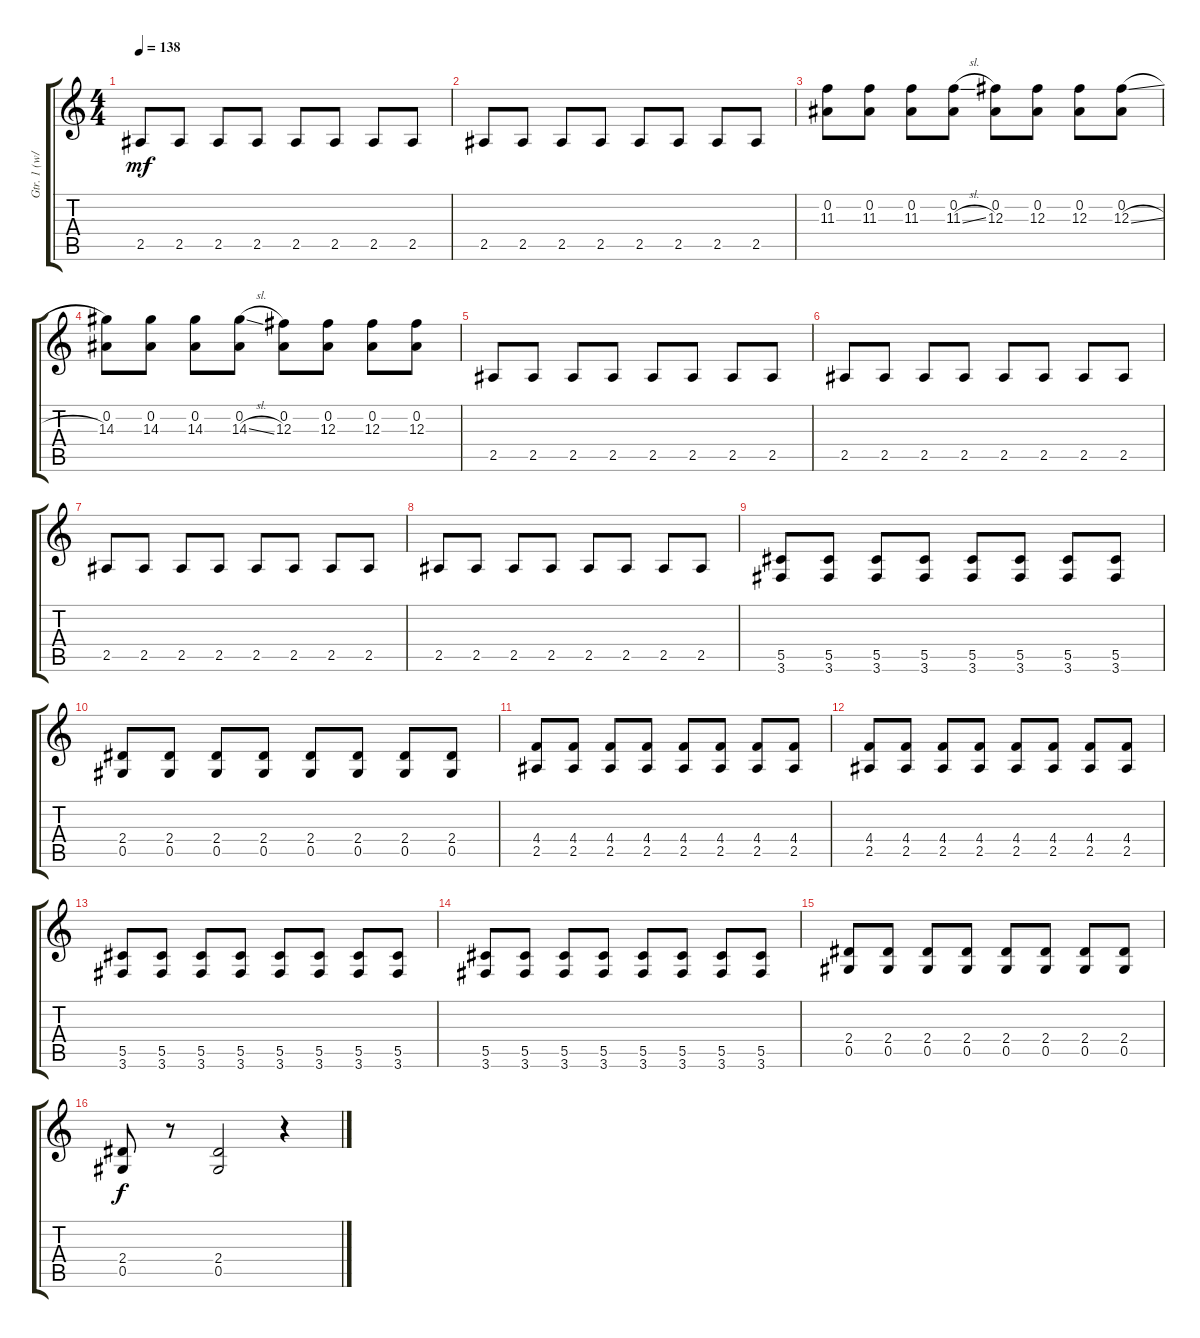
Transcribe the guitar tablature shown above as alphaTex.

\track ("Gtr. 1 (w/dist.)" "Gtr. 1 (w/") {instrument overdrivenguitar}
\staff {score tabs}
\tuning (Eb4 Bb3 Gb3 Db3 Ab2 Eb2) {hide}
\ts (4 4)
\tempo 138
\clef g2
\ks c
2.5.8{dy mf} 2.5.8 2.5.8 2.5.8 2.5.8 2.5.8 2.5.8 2.5.8 |
2.5.8 2.5.8 2.5.8 2.5.8 2.5.8 2.5.8 2.5.8 2.5.8 |
(0.2 11.3).8 (0.2 11.3).8 (0.2 11.3).8 (0.2 11.3{sl}).8 (0.2 12.3).8 (0.2 12.3).8 (0.2 12.3).8 (0.2 12.3{sl}).8 |
(0.2 14.3).8 (0.2 14.3).8 (0.2 14.3).8 (0.2 14.3{sl}).8 (0.2 12.3).8 (0.2 12.3).8 (0.2 12.3).8 (0.2 12.3).8 |
2.5.8 2.5.8 2.5.8 2.5.8 2.5.8 2.5.8 2.5.8 2.5.8 |
2.5.8 2.5.8 2.5.8 2.5.8 2.5.8 2.5.8 2.5.8 2.5.8 |
2.5.8 2.5.8 2.5.8 2.5.8 2.5.8 2.5.8 2.5.8 2.5.8 |
2.5.8 2.5.8 2.5.8 2.5.8 2.5.8 2.5.8 2.5.8 2.5.8 |
(5.5 3.6).8 (5.5 3.6).8 (5.5 3.6).8 (5.5 3.6).8 (5.5 3.6).8 (5.5 3.6).8 (5.5 3.6).8 (5.5 3.6).8 |
(2.4 0.5).8 (2.4 0.5).8 (2.4 0.5).8 (2.4 0.5).8 (2.4 0.5).8 (2.4 0.5).8 (2.4 0.5).8 (2.4 0.5).8 |
(4.4 2.5).8 (4.4 2.5).8 (4.4 2.5).8 (4.4 2.5).8 (4.4 2.5).8 (4.4 2.5).8 (4.4 2.5).8 (4.4 2.5).8 |
(4.4 2.5).8 (4.4 2.5).8 (4.4 2.5).8 (4.4 2.5).8 (4.4 2.5).8 (4.4 2.5).8 (4.4 2.5).8 (4.4 2.5).8 |
(5.5 3.6).8 (5.5 3.6).8 (5.5 3.6).8 (5.5 3.6).8 (5.5 3.6).8 (5.5 3.6).8 (5.5 3.6).8 (5.5 3.6).8 |
(5.5 3.6).8 (5.5 3.6).8 (5.5 3.6).8 (5.5 3.6).8 (5.5 3.6).8 (5.5 3.6).8 (5.5 3.6).8 (5.5 3.6).8 |
(2.4 0.5).8 (2.4 0.5).8 (2.4 0.5).8 (2.4 0.5).8 (2.4 0.5).8 (2.4 0.5).8 (2.4 0.5).8 (2.4 0.5).8 |
(2.4 0.5).8{dy f} r.8 (2.4 0.5).2 r.4
